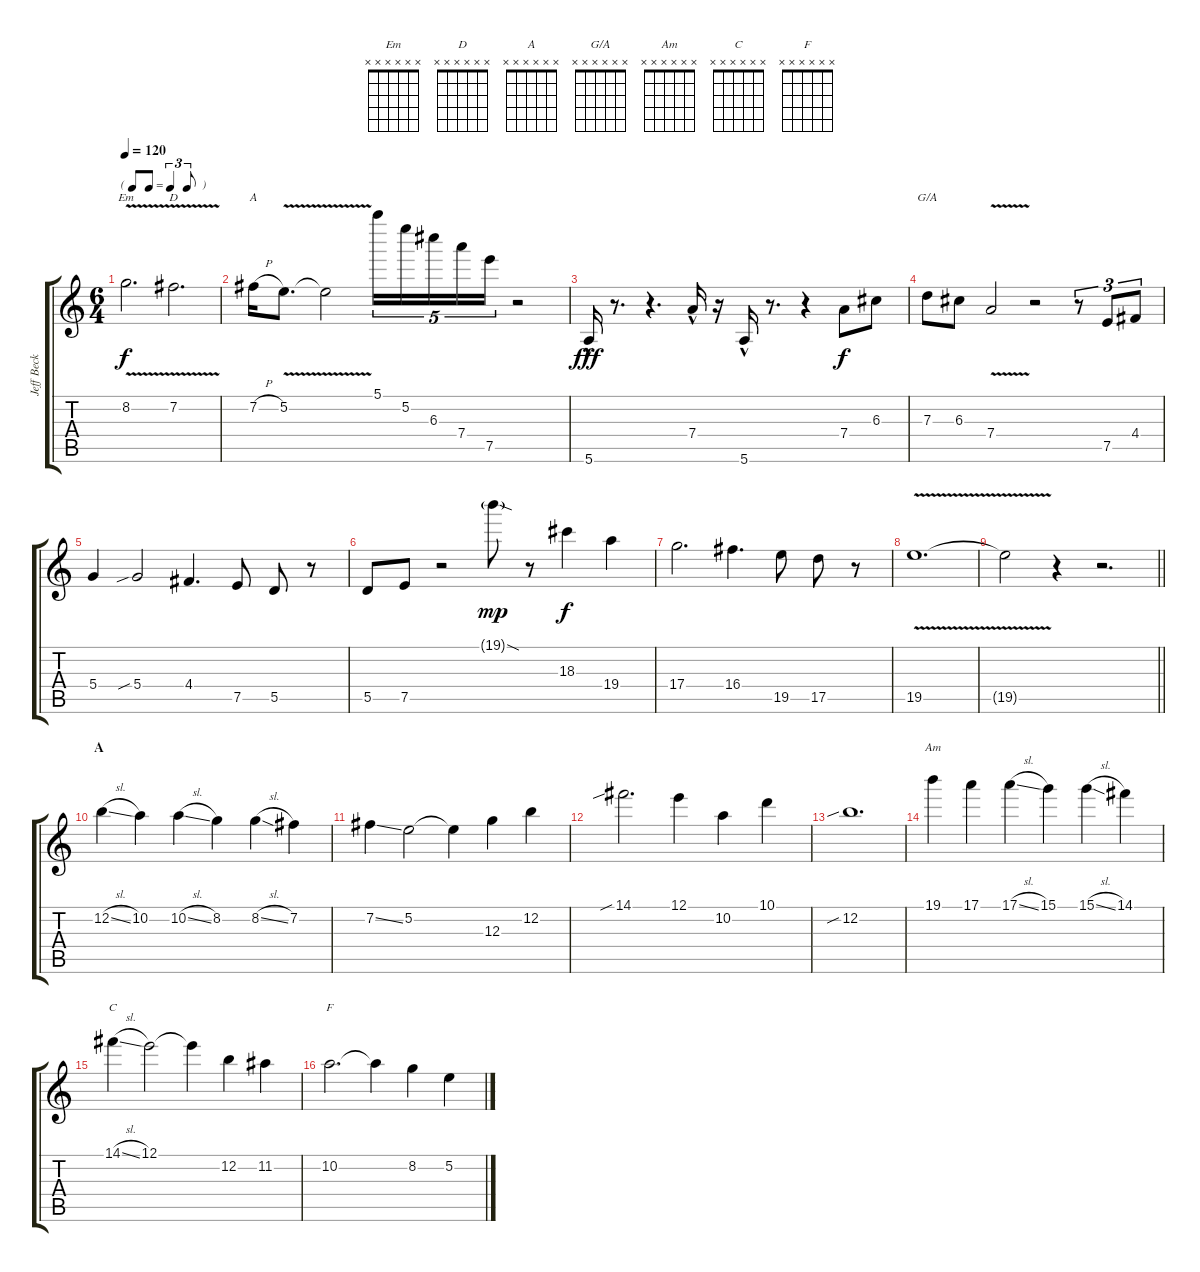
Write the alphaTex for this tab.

\track ("Jeff Beck 1" "Jeff Beck ") {mute instrument overdrivenguitar}
\staff {score tabs}
\tuning (E4 B3 G3 D3 A2 E2) {hide}
\chord ("Em" x x x x x x)
\chord ("D" x x x x x x)
\chord ("A" x x x x x x)
\chord ("G/A" x x x x x x)
\chord ("Am" x x x x x x)
\chord ("C" x x x x x x)
\chord ("F" x x x x x x)
\ts (6 4)
\tf triplet8th
\tempo 120
\clef g2
\ks c
8.2{v}.2{d ch "Em" dy f} 7.2{v}.2{d ch "D"} |
7.2{h}.16{ch "A"} 5.2{v}.8{d} 5.2{t}.2 5.1.16{tu (5 4) ot 15mb} 5.2.16{tu (5 4) ot 15mb} 6.3.16{tu (5 4) ot 15mb} 7.4.16{tu (5 4) ot 15mb} 7.5.16{tu (5 4) ot 15mb} r.2 |
5.6{hac}.16{dy fff} r.8{d} r.4{d} 7.4{hac}.16 r.16 5.6{hac}.16 r.8{d} r.4 7.4.8{dy f} 6.3.8 |
7.3.8{ch "G/A"} 6.3.8 7.4{v}.2 r.2 r.8{tu (3 2)} 7.5.8{tu (3 2)} 4.4.8{tu (3 2)} |
5.4.4 5.4{sib}.2 4.4.4{d} 7.5.8 5.5.8 r.8 |
5.5.8 7.5.8 r.2 19.1{sod g}.8{dy mp} r.8 18.3.4{dy f} 19.4.4 |
17.4.2{d} 16.4.4{d} 19.5.8 17.5.8 r.8 |
19.5{v}.1{d} |
\barLineRight lightlight
19.5{t}.2 r.4 r.2{d} |
\section ("" "A")
12.2{sl}.4 10.2.4 10.2{sl}.4 8.2.4 8.2{sl}.4 7.2.4 |
7.2{ss}.4 5.2.2 5.2{t}.4 12.3.4 12.2.4 |
14.1{sib}.2{d} 12.1.4 10.2.4 10.1.4 |
12.2{sib}.1{d} |
19.1.4{ch "Am"} 17.1.4 17.1{sl}.4 15.1.4 15.1{sl}.4 14.1.4 |
14.1{sl}.4{ch "C"} 12.1.2 12.1{t}.4 12.2.4 11.2.4 |
10.2.2{d ch "F"} 10.2{t}.4 8.2.4 5.2.4
